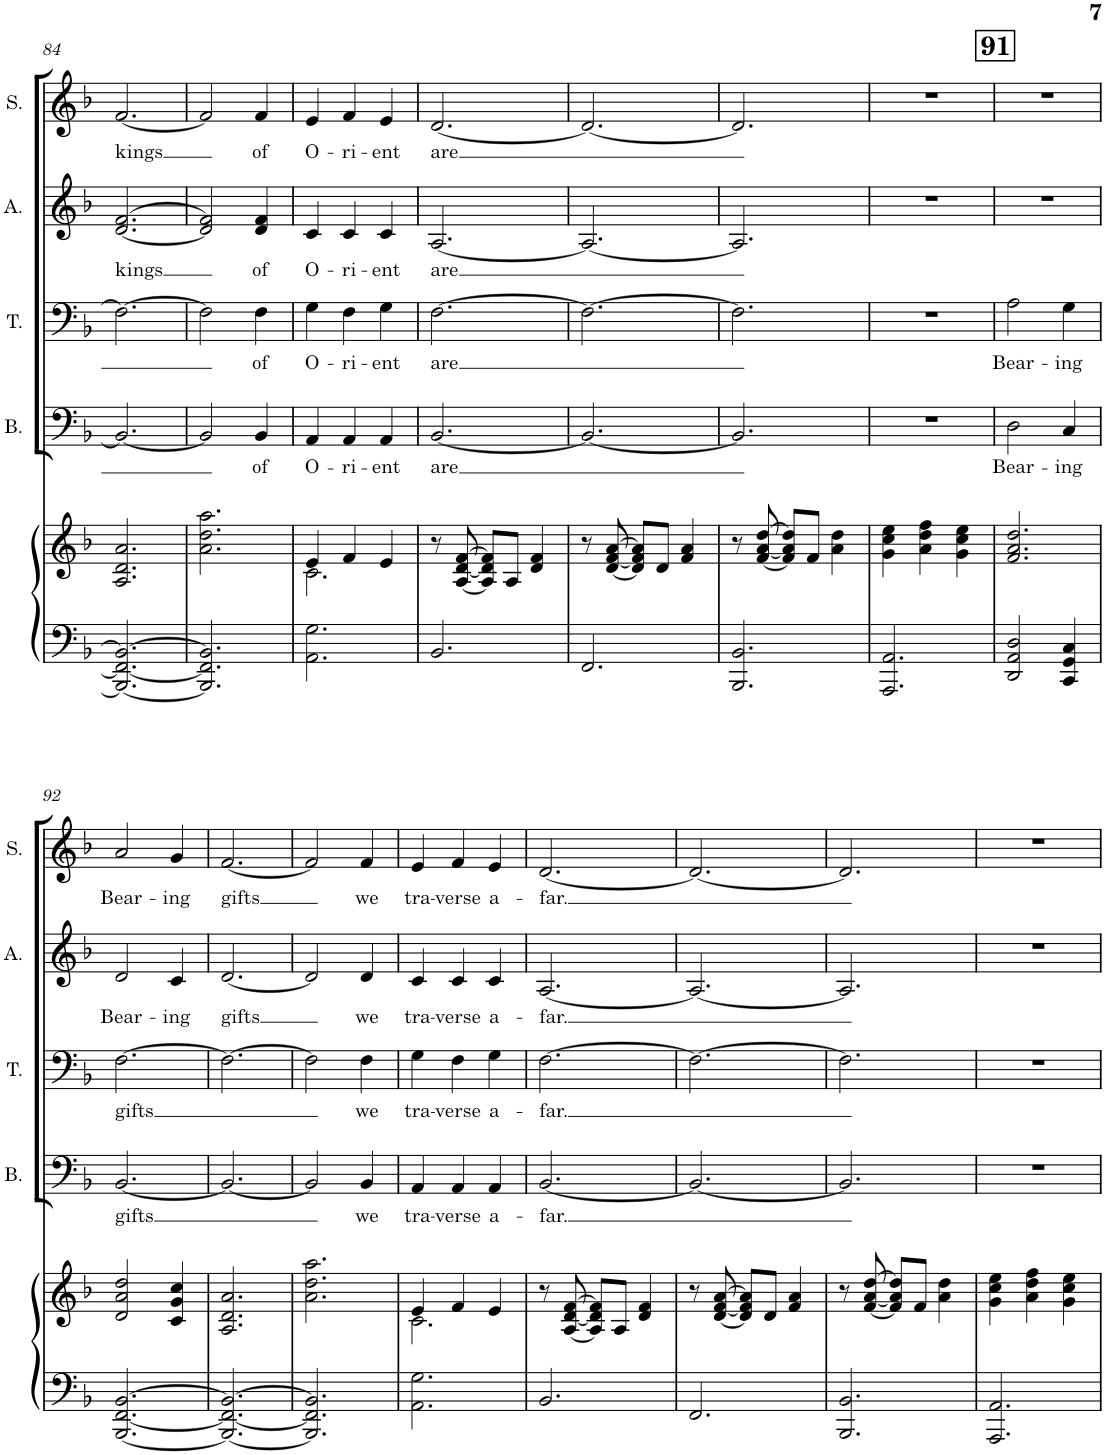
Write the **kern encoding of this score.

**kern	**kern	**kern	**text	**kern	**text	**kern	**text	**kern	**text
*part5	*part5	*part4	*part4	*part3	*part3	*part2	*part2	*part1	*part1
*staff6	*staff5	*staff4	*staff4	*staff3	*staff3	*staff2	*staff2	*staff1	*staff1
*I"PIANO	*	*I"Bass	*	*I"Tenor	*	*I"Alto	*	*I"Soprano	*
*I'Pno	*	*I'B.	*	*I'T.	*	*I'A.	*	*I'S.	*
!!LO:PB:g=z
*clefF4	*clefG2	*clefF4	*	*clefF4	*	*clefG2	*	*clefG2	*
*k[b-]	*k[b-]	*k[b-]	*	*k[b-]	*	*k[b-]	*	*k[b-]	*
*M3/4	*M3/4	*M3/4	*	*M3/4	*	*M3/4	*	*M3/4	*
=84	=84	=84	=84	=84	=84	=84	=84	=84	=84
!	!	!	!	!	!	!	!LO:LY:b	!	!LO:LY:b
2.BBB-/_ 2.FF/_ 2.BB-/_	2.A/ 2.d/ 2.a/	2.BB-/_	.	2.F\_	.	[2.d/ [2.f/	kings	[2.f/	kings
=85	=85	=85	=85	=85	=85	=85	=85	=85	=85
2.BBB-/] 2.FF/] 2.BB-/]	2.a\ 2.dd\ 2.aa\	2BB-/]	.	2F\]	.	2d/] 2f/]	.	2f/]	.
!	!	!	!LO:LY:b	!	!LO:LY:b	!	!LO:LY:b	!	!LO:LY:b
.	.	4BB-/	of	4F\	of	4d/ 4f/	of	4f/	of
=86	=86	=86	=86	=86	=86	=86	=86	=86	=86
*	*^	*	*	*	*	*	*	*	*
!	!	!	!	!LO:LY:b	!	!LO:LY:b	!	!LO:LY:b	!	!LO:LY:b
2.AA\ 2.G\	4e/	2.c\	4AA/	O-	4G\	O-	4c/	O-	4e/	O-
!	!	!	!	!LO:LY:b	!	!LO:LY:b	!	!LO:LY:b	!	!LO:LY:b
.	4f/	.	4AA/	-ri-	4F\	-ri-	4c/	-ri-	4f/	-ri-
!	!	!	!	!LO:LY:b	!	!LO:LY:b	!	!LO:LY:b	!	!LO:LY:b
.	4e/	.	4AA/	-ent	4G\	-ent	4c/	-ent	4e/	-ent
*	*v	*v	*	*	*	*	*	*	*	*
=87	=87	=87	=87	=87	=87	=87	=87	=87	=87
!	!	!	!LO:LY:b	!	!LO:LY:b	!	!LO:LY:b	!	!LO:LY:b
2.BB-/	8r	[2.BB-/	are	[2.F\	are	[2.A/	are	[2.d/	are
.	[8A/ [8d/ [8f/	.	.	.	.	.	.	.	.
.	8A/] 8d/] 8f/]L	.	.	.	.	.	.	.	.
.	8A/J	.	.	.	.	.	.	.	.
.	4d/ 4f/	.	.	.	.	.	.	.	.
=88	=88	=88	=88	=88	=88	=88	=88	=88	=88
2.FF/	8r	2.BB-/_	.	2.F\_	.	2.A/_	.	2.d/_	.
.	[8d/ [8f/ [8a/	.	.	.	.	.	.	.	.
.	8d/] 8f/] 8a/]L	.	.	.	.	.	.	.	.
.	8d/J	.	.	.	.	.	.	.	.
.	4f/ 4a/	.	.	.	.	.	.	.	.
=89	=89	=89	=89	=89	=89	=89	=89	=89	=89
2.BBB-/ 2.BB-/	8r	2.BB-/]	.	2.F\]	.	2.A/]	.	2.d/]	.
.	[8f/ [8a/ [8dd/	.	.	.	.	.	.	.	.
.	8f/] 8a/] 8dd/]L	.	.	.	.	.	.	.	.
.	8f/J	.	.	.	.	.	.	.	.
.	4a\ 4dd\	.	.	.	.	.	.	.	.
=90	=90	=90	=90	=90	=90	=90	=90	=90	=90
2.AAA/ 2.AA/	4g\ 4cc\ 4ee\	2.r	.	2.r	.	2.r	.	2.r	.
.	4a\ 4dd\ 4ff\	.	.	.	.	.	.	.	.
.	4g\ 4cc\ 4ee\	.	.	.	.	.	.	.	.
!!LO:REH:place=s1:a:B:cj:fs=14:t=91
=91	=91	=91	=91	=91	=91	=91	=91	=91	=91
!	!	!	!LO:LY:b	!	!LO:LY:b	!	!	!	!
2DD/ 2AA/ 2D/	2.f/ 2.a/ 2.dd/	2D\	Bear-	2A\	Bear-	2.r	.	2.r	.
!	!	!	!LO:LY:b	!	!LO:LY:b	!	!	!	!
4CC/ 4GG/ 4C/	.	4C/	-ing	4G\	-ing	.	.	.	.
!!LO:LB:g=z
=92	=92	=92	=92	=92	=92	=92	=92	=92	=92
!	!	!	!LO:LY:b	!	!LO:LY:b	!	!LO:LY:b	!	!LO:LY:b
[2.BBB-/ [2.FF/ [2.BB-/	2d/ 2a/ 2dd/	[2.BB-/	gifts	[2.F\	gifts	2d/	Bear-	2a/	Bear-
!	!	!	!	!	!	!	!LO:LY:b	!	!LO:LY:b
.	4c/ 4g/ 4cc/	.	.	.	.	4c/	-ing	4g/	-ing
=93	=93	=93	=93	=93	=93	=93	=93	=93	=93
!	!	!	!	!	!	!	!LO:LY:b	!	!LO:LY:b
2.BBB-/_ 2.FF/_ 2.BB-/_	2.A/ 2.d/ 2.a/	2.BB-/_	.	2.F\_	.	[2.d/	gifts	[2.f/	gifts
=94	=94	=94	=94	=94	=94	=94	=94	=94	=94
2.BBB-/] 2.FF/] 2.BB-/]	2.a\ 2.dd\ 2.aa\	2BB-/]	.	2F\]	.	2d/]	.	2f/]	.
!	!	!	!LO:LY:b	!	!LO:LY:b	!	!LO:LY:b	!	!LO:LY:b
.	.	4BB-/	we	4F\	we	4d/	we	4f/	we
=95	=95	=95	=95	=95	=95	=95	=95	=95	=95
*	*^	*	*	*	*	*	*	*	*
!	!	!	!	!LO:LY:b	!	!LO:LY:b	!	!LO:LY:b	!	!LO:LY:b
2.AA\ 2.G\	4e/	2.c\	4AA/	tra-	4G\	tra-	4c/	tra-	4e/	tra-
!	!	!	!	!LO:LY:b	!	!LO:LY:b	!	!LO:LY:b	!	!LO:LY:b
.	4f/	.	4AA/	-verse	4F\	-verse	4c/	-verse	4f/	-verse
!	!	!	!	!LO:LY:b	!	!LO:LY:b	!	!LO:LY:b	!	!LO:LY:b
.	4e/	.	4AA/	a-	4G\	a-	4c/	a-	4e/	a-
*	*v	*v	*	*	*	*	*	*	*	*
=96	=96	=96	=96	=96	=96	=96	=96	=96	=96
!	!	!	!LO:LY:b	!	!LO:LY:b	!	!LO:LY:b	!	!LO:LY:b
2.BB-/	8r	[2.BB-/	-far.	[2.F\	-far.	[2.A/	-far.	[2.d/	-far.
.	[8A/ [8d/ [8f/	.	.	.	.	.	.	.	.
.	8A/] 8d/] 8f/]L	.	.	.	.	.	.	.	.
.	8A/J	.	.	.	.	.	.	.	.
.	4d/ 4f/	.	.	.	.	.	.	.	.
=97	=97	=97	=97	=97	=97	=97	=97	=97	=97
2.FF/	8r	2.BB-/_	.	2.F\_	.	2.A/_	.	2.d/_	.
.	[8d/ [8f/ [8a/	.	.	.	.	.	.	.	.
.	8d/] 8f/] 8a/]L	.	.	.	.	.	.	.	.
.	8d/J	.	.	.	.	.	.	.	.
.	4f/ 4a/	.	.	.	.	.	.	.	.
=98	=98	=98	=98	=98	=98	=98	=98	=98	=98
2.BBB-/ 2.BB-/	8r	2.BB-/]	.	2.F\]	.	2.A/]	.	2.d/]	.
.	[8f/ [8a/ [8dd/	.	.	.	.	.	.	.	.
.	8f/] 8a/] 8dd/]L	.	.	.	.	.	.	.	.
.	8f/J	.	.	.	.	.	.	.	.
.	4a\ 4dd\	.	.	.	.	.	.	.	.
=99	=99	=99	=99	=99	=99	=99	=99	=99	=99
2.AAA/ 2.AA/	4g\ 4cc\ 4ee\	2.r	.	2.r	.	2.r	.	2.r	.
.	4a\ 4dd\ 4ff\	.	.	.	.	.	.	.	.
.	4g\ 4cc\ 4ee\	.	.	.	.	.	.	.	.
=	=	=	=	=	=	=	=	=	=
*-	*-	*-	*-	*-	*-	*-	*-	*-	*-
